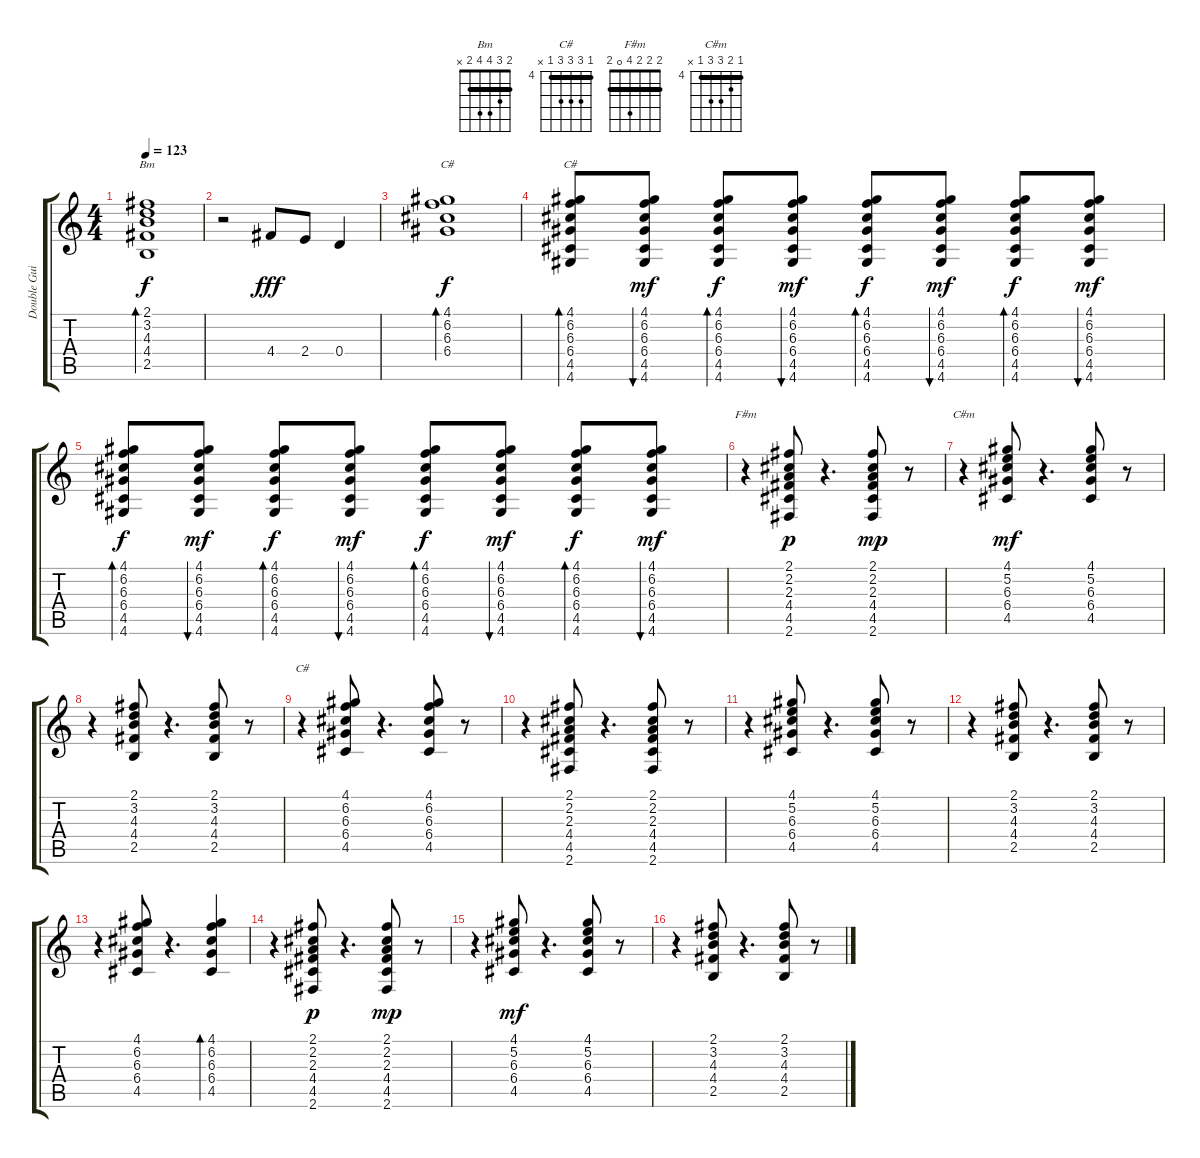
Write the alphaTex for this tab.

\track ("Double Guitare 2" "Double Gui") {instrument electricguitarclean}
\staff {score tabs}
\tuning (E4 B3 G3 D3 A2 E2) {hide}
\chord ("Bm" 2 3 4 4 2 x) {barre 2}
\chord ("C#" 4 6 6 6 x x) {firstfret 4}
\chord ("C#" 4 6 6 6 4 4) {firstfret 4 barre 4}
\chord ("F#m" 2 2 2 4 0 2) {barre 2}
\chord ("C#m" 4 5 6 6 4 x) {firstfret 4 barre 4}
\chord ("C#" 4 6 6 6 4 x) {firstfret 4 barre 4}
\ts (4 4)
\tempo 123
\clef g2
\ks c
(2.1 3.2 4.3 4.4 2.5).1{bd 240 ch "Bm" dy f} |
r.2 4.4.8{dy fff} 2.4.8 0.4.4 |
(4.1 6.2 6.3 6.4).1{bd 240 ch "C#" dy f} |
(4.1 6.2 6.3 6.4 4.5 4.6).8{bd 60 ch "C#"} (4.1 6.2 6.3 6.4 4.5 4.6).8{bu 60 dy mf} (4.1 6.2 6.3 6.4 4.5 4.6).8{bd 60 dy f} (4.1 6.2 6.3 6.4 4.5 4.6).8{bu 60 dy mf} (4.1 6.2 6.3 6.4 4.5 4.6).8{bd 60 dy f} (4.1 6.2 6.3 6.4 4.5 4.6).8{bu 60 dy mf} (4.1 6.2 6.3 6.4 4.5 4.6).8{bd 60 dy f} (4.1 6.2 6.3 6.4 4.5 4.6).8{bu 60 dy mf} |
(4.1 6.2 6.3 6.4 4.5 4.6).8{bd 60 dy f} (4.1 6.2 6.3 6.4 4.5 4.6).8{bu 60 dy mf} (4.1 6.2 6.3 6.4 4.5 4.6).8{bd 60 dy f} (4.1 6.2 6.3 6.4 4.5 4.6).8{bu 60 dy mf} (4.1 6.2 6.3 6.4 4.5 4.6).8{bd 60 dy f} (4.1 6.2 6.3 6.4 4.5 4.6).8{bu 60 dy mf} (4.1 6.2 6.3 6.4 4.5 4.6).8{bd 60 dy f} (4.1 6.2 6.3 6.4 4.5 4.6).8{bu 60 dy mf} |
r.4{ch "F#m"} (2.1 2.2 2.3 4.4 4.5 2.6).8{dy p} r.4{d} (2.1 2.2 2.3 4.4 4.5 2.6).8{dy mp} r.8 |
r.4{ch "C#m"} (4.1 5.2 6.3 6.4 4.5).8{dy mf} r.4{d} (4.1 5.2 6.3 6.4 4.5).8 r.8 |
r.4 (2.1 3.2 4.3 4.4 2.5).8 r.4{d} (2.1 3.2 4.3 4.4 2.5).8 r.8 |
r.4{ch "C#"} (4.1 6.2 6.3 6.4 4.5).8 r.4{d} (4.1 6.2 6.3 6.4 4.5).8 r.8 |
r.4 (2.1 2.2 2.3 4.4 4.5 2.6).8 r.4{d} (2.1 2.2 2.3 4.4 4.5 2.6).8 r.8 |
r.4 (4.1 5.2 6.3 6.4 4.5).8 r.4{d} (4.1 5.2 6.3 6.4 4.5).8 r.8 |
r.4 (2.1 3.2 4.3 4.4 2.5).8 r.4{d} (2.1 3.2 4.3 4.4 2.5).8 r.8 |
r.4 (4.1 6.2 6.3 6.4 4.5).8 r.4{d} (4.1 6.2 6.3 6.4 4.5).4{bd 120} |
r.4 (2.1 2.2 2.3 4.4 4.5 2.6).8{dy p} r.4{d} (2.1 2.2 2.3 4.4 4.5 2.6).8{dy mp} r.8 |
r.4 (4.1 5.2 6.3 6.4 4.5).8{dy mf} r.4{d} (4.1 5.2 6.3 6.4 4.5).8 r.8 |
r.4 (2.1 3.2 4.3 4.4 2.5).8 r.4{d} (2.1 3.2 4.3 4.4 2.5).8 r.8
